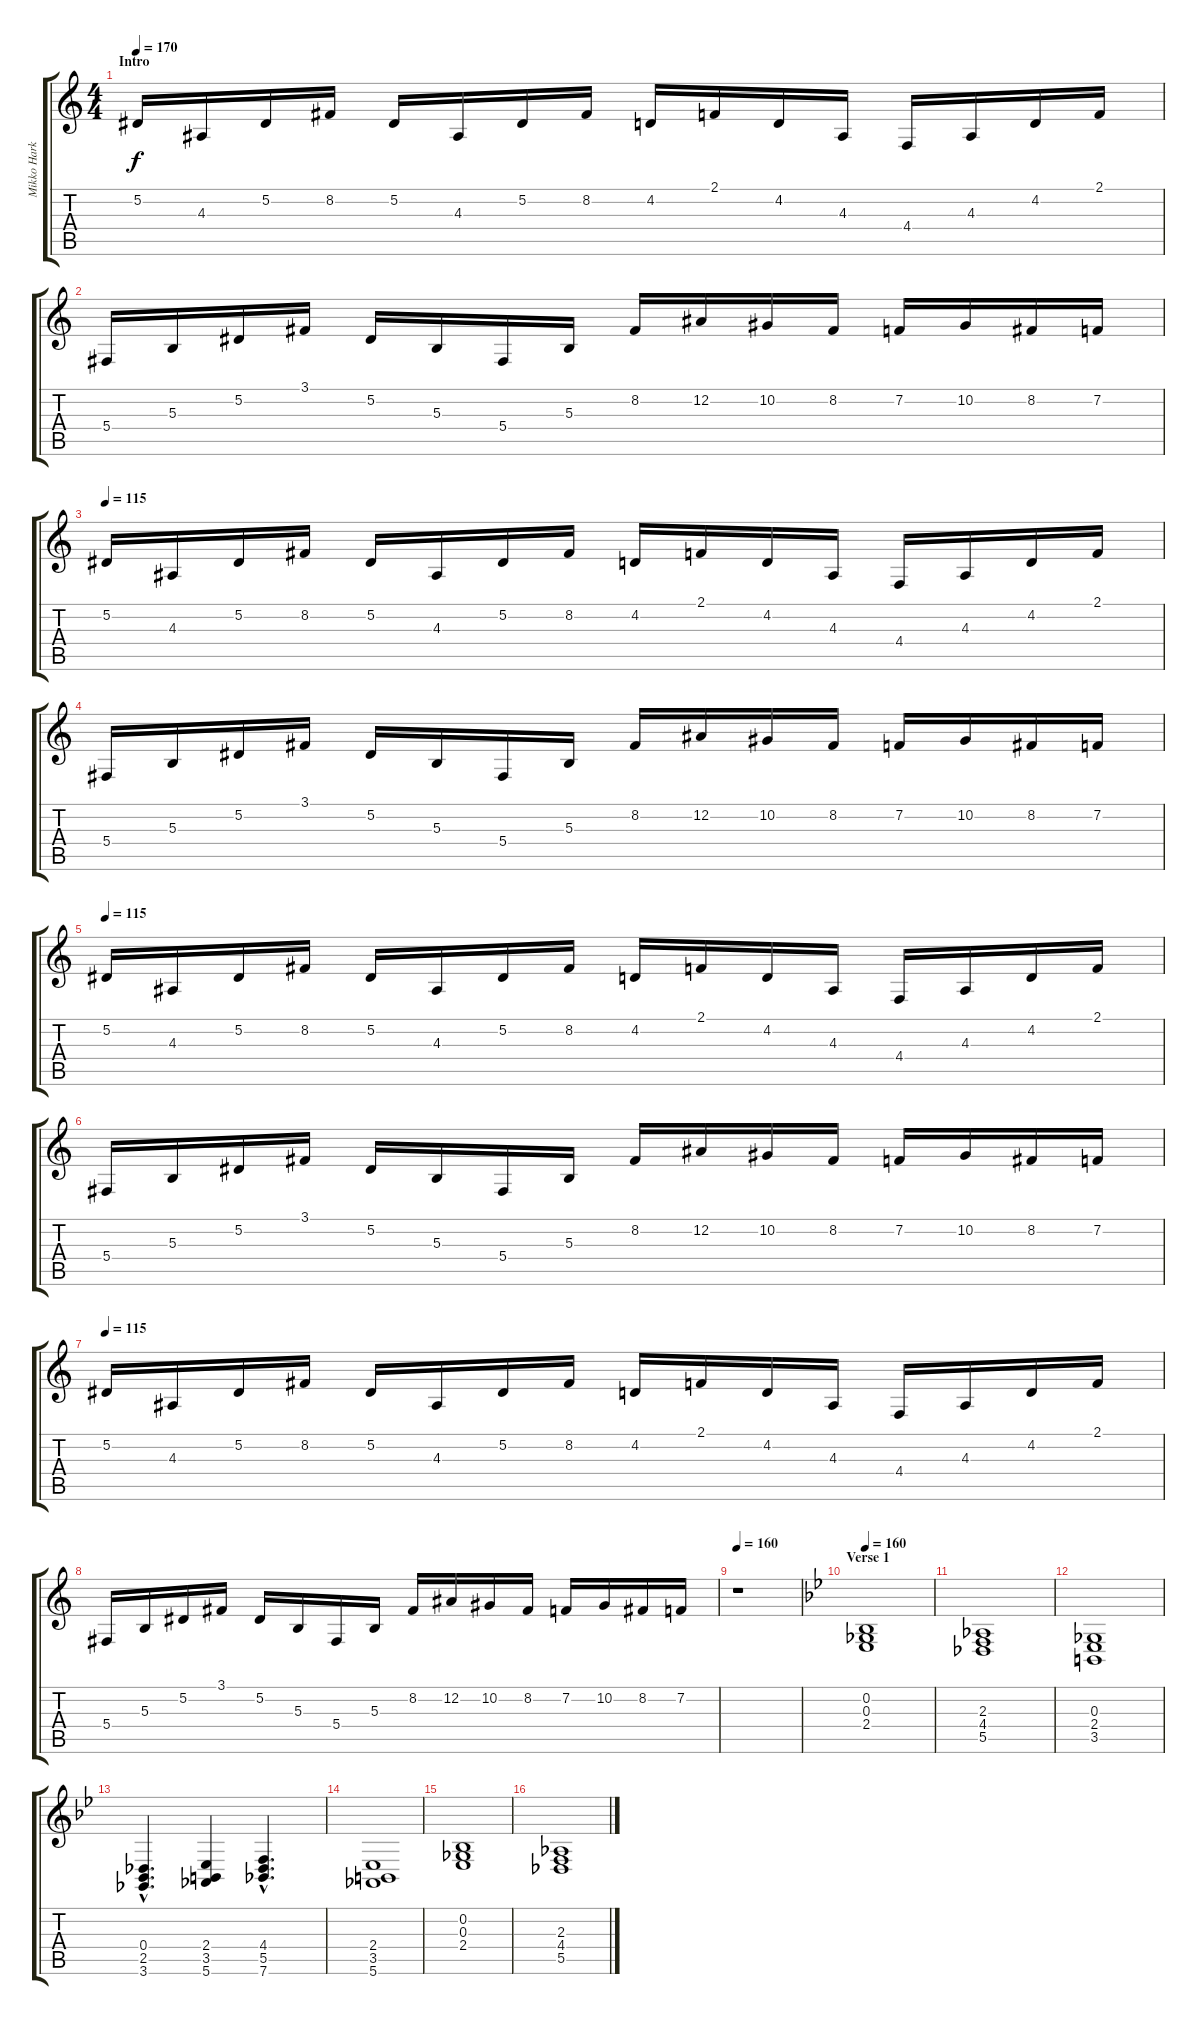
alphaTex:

\track ("Mikko Harkin LH" "Mikko Hark") {instrument harpsichord}
\staff {score tabs}
\tuning (Eb4 Bb3 Gb3 Db3 Ab2 Eb2) {hide}
\ts (4 4)
\section ("" "Intro")
\tempo 170
\tempo 115
\tempo 170
\clef g2
\ks c
5.2.16{dy f instrument harpsichord} 4.3.16 5.2.16 8.2.16 5.2.16 4.3.16 5.2.16 8.2.16 4.2.16 2.1.16 4.2.16 4.3.16 4.4.16 4.3.16 4.2.16 2.1.16 |
5.4.16 5.3.16 5.2.16 3.1.16 5.2.16 5.3.16 5.4.16 5.3.16 8.2.16 12.2.16 10.2.16 8.2.16 7.2.16 10.2.16 8.2.16 7.2.16 |
\tempo 115
5.2.16{instrument harpsichord} 4.3.16 5.2.16 8.2.16 5.2.16 4.3.16 5.2.16 8.2.16 4.2.16 2.1.16 4.2.16 4.3.16 4.4.16 4.3.16 4.2.16 2.1.16 |
5.4.16 5.3.16 5.2.16 3.1.16 5.2.16 5.3.16 5.4.16 5.3.16 8.2.16 12.2.16 10.2.16 8.2.16 7.2.16 10.2.16 8.2.16 7.2.16 |
\tempo 115
5.2.16{instrument harpsichord} 4.3.16 5.2.16 8.2.16 5.2.16 4.3.16 5.2.16 8.2.16 4.2.16 2.1.16 4.2.16 4.3.16 4.4.16 4.3.16 4.2.16 2.1.16 |
5.4.16 5.3.16 5.2.16 3.1.16 5.2.16 5.3.16 5.4.16 5.3.16 8.2.16 12.2.16 10.2.16 8.2.16 7.2.16 10.2.16 8.2.16 7.2.16 |
\tempo 115
5.2.16{instrument harpsichord} 4.3.16 5.2.16 8.2.16 5.2.16 4.3.16 5.2.16 8.2.16 4.2.16 2.1.16 4.2.16 4.3.16 4.4.16 4.3.16 4.2.16 2.1.16 |
5.4.16 5.3.16 5.2.16 3.1.16 5.2.16 5.3.16 5.4.16 5.3.16 8.2.16 12.2.16 10.2.16 8.2.16 7.2.16 10.2.16 8.2.16 7.2.16 |
\tempo 160
r.1 |
\section ("" "Verse 1")
\tempo 160
\ks gminor
(0.2 0.3 2.4).1{volume 12 instrument stringensemble1} |
(2.3 4.4 5.5).1 |
(0.3 2.4 3.5).1 |
(0.4{hac} 2.5{hac} 3.6{hac}).4{d} (2.4 3.5 5.6).4 (4.4{hac} 5.5{hac} 7.6{hac}).4{d} |
(2.4 3.5 5.6).1 |
(0.2 0.3 2.4).1 |
(2.3 4.4 5.5).1
